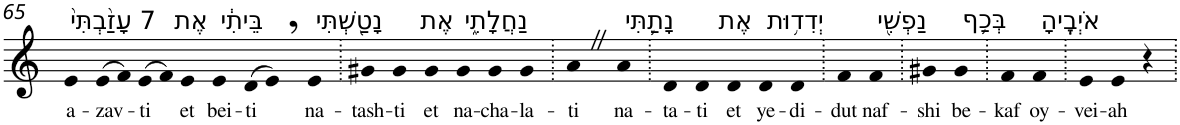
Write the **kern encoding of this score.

**kern	**text
*part1	*part1
*staff1	*staff1
*I"Piano	*
*I'Pno	*
!!LO:PB:g=z
*clefG2	*
*k[]	*
=65	=65
!LO:TX:a:t=7 עָזַ֙בְתִּי֙	!
!	!LO:LY:b
4e	a-
!	!LO:LY:b
(>8e	-zav-
8f)	.
!	!LO:LY:b
(>8e	-ti
8f)	.
!LO:TX:a:t=אֶת	!
!	!LO:LY:b
4e	et
!LO:TX:a:t=בֵּיתִ֔י	!
!	!LO:LY:b
4e	bei-
!	!LO:LY:b
(>8d	-ti
8e,)	.
!LO:TX:a:t=נָטַ֖שְׁתִּי	!
!	!LO:LY:b
4e	na-
=66.	=66.
!	!LO:LY:b
4g#X	-tash-
!	!LO:LY:b
4g#	-ti
!LO:TX:a:t=אֶת	!
!	!LO:LY:b
4g#	et
!LO:TX:a:t=נַחֲלָתִ֑י	!
!	!LO:LY:b
4g#	na-
!	!LO:LY:b
4g#	-cha-
!	!LO:LY:b
4g#	-la-
=67.	=67.
!	!LO:LY:b
4aZ	-ti
!LO:TX:a:t=נָתַ֛תִּי	!
!	!LO:LY:b
4a	na-
=68.	=68.
!	!LO:LY:b
4d	-ta-
!	!LO:LY:b
4d	-ti
!LO:TX:a:t=אֶת	!
!	!LO:LY:b
4d	et
!LO:TX:a:t=יְדִד֥וּת	!
!	!LO:LY:b
4d	ye-
!	!LO:LY:b
4d	-di-
=69.	=69.
!	!LO:LY:b
4f	-dut
!LO:TX:a:t=נַפְשִׁ֖י	!
!	!LO:LY:b
4f	naf-
=70.	=70.
!	!LO:LY:b
4g#X	-shi
!LO:TX:a:t=בְּכַ֥ף	!
!	!LO:LY:b
4g#	be-
=71.	=71.
!	!LO:LY:b
4f	-kaf
!LO:TX:a:t=אֹיְבֶֽיהָ	!
!	!LO:LY:b
4f	oy-
=72.	=72.
!	!LO:LY:b
4e	-vei-
!	!LO:LY:b
4e	-ah
4r	.
=.	=.
*-	*-
